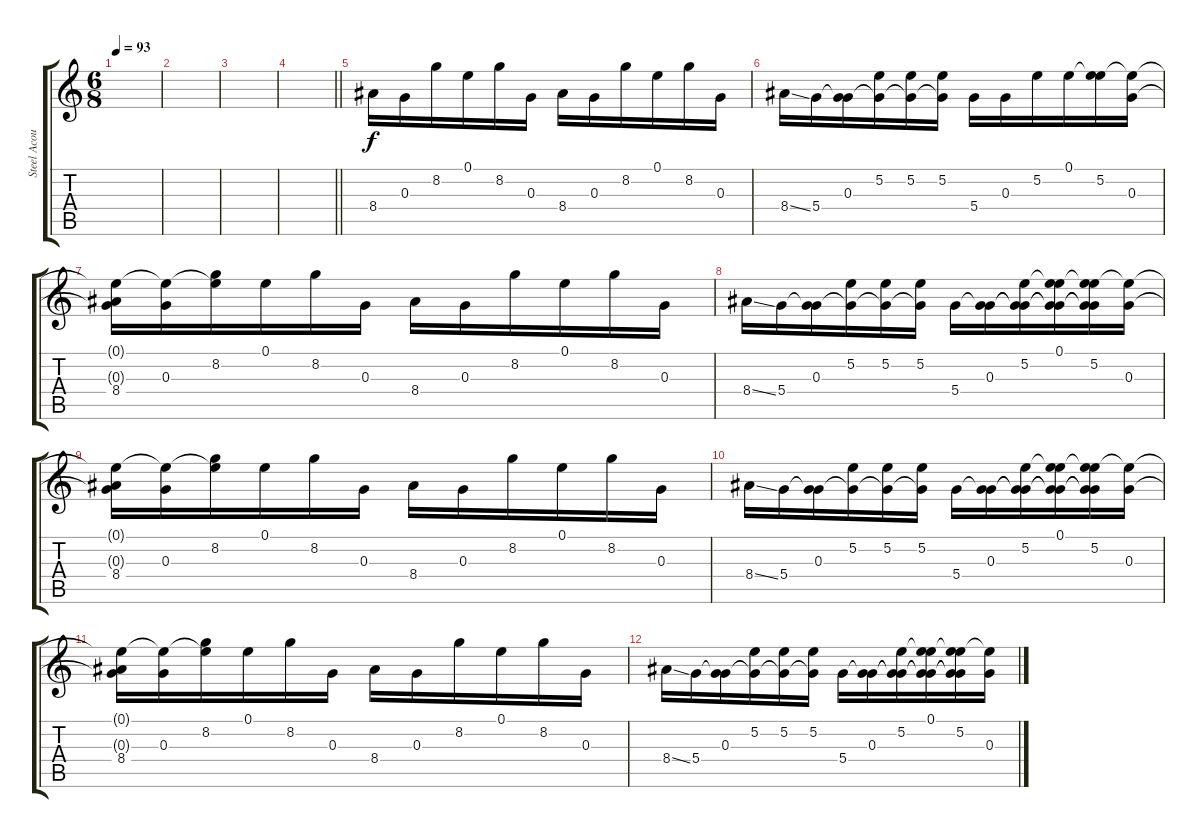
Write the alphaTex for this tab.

\track ("Steel Acoustic Guitar 1 [Peter Lindgren?" "Steel Acou") {instrument acousticguitarsteel}
\staff {score tabs}
\tuning (E4 B3 G3 D3 A2 E2) {hide}
\ts (6 8)
\tempo 93
\clef g2
\ks c
|
|
|
\barLineRight lightlight
|
8.4.16 0.3.16 8.2.16 0.1.16 8.2.16 0.3.16 8.4.16 0.3.16 8.2.16 0.1.16 8.2.16 0.3.16 |
8.4{ss}.16 5.4.16 (0.3 5.4{t}).16 (5.2 5.4{t}).16 (5.2 5.4{t}).16 (5.2 5.4{t}).16 5.4.16 0.3.16 5.2.16 0.1.16 (0.1{t} 5.2).16 (0.1{t} 0.3).16 |
(0.1{t} 0.3{t} 8.4).16 (0.1{t} 0.3).16 (0.1{t} 8.2).16 0.1.16 8.2.16 0.3.16 8.4.16 0.3.16 8.2.16 0.1.16 8.2.16 0.3.16 |
8.4{ss}.16 5.4.16 (0.3 5.4{t}).16 (5.2 5.4{t}).16 (5.2 5.4{t}).16 (5.2 5.4{t}).16 5.4.16 (0.3 5.4{t}).16 (5.2 0.3{t} 5.4{t}).16 (0.1 5.2{t} 0.3{t} 5.4{t}).16 (0.1{t} 5.2 0.3{t} 5.4{t}).16 (0.1{t} 0.3).16 |
(0.1{t} 0.3{t} 8.4).16 (0.1{t} 0.3).16 (0.1{t} 8.2).16 0.1.16 8.2.16 0.3.16 8.4.16 0.3.16 8.2.16 0.1.16 8.2.16 0.3.16 |
8.4{ss}.16 5.4.16 (0.3 5.4{t}).16 (5.2 5.4{t}).16 (5.2 5.4{t}).16 (5.2 5.4{t}).16 5.4.16 (0.3 5.4{t}).16 (5.2 0.3{t} 5.4{t}).16 (0.1 5.2{t} 0.3{t} 5.4{t}).16 (0.1{t} 5.2 0.3{t} 5.4{t}).16 (0.1{t} 0.3).16 |
(0.1{t} 0.3{t} 8.4).16 (0.1{t} 0.3).16 (0.1{t} 8.2).16 0.1.16 8.2.16 0.3.16 8.4.16 0.3.16 8.2.16 0.1.16 8.2.16 0.3.16 |
8.4{ss}.16 5.4.16 (0.3 5.4{t}).16 (5.2 5.4{t}).16 (5.2 5.4{t}).16 (5.2 5.4{t}).16 5.4.16 (0.3 5.4{t}).16 (5.2 0.3{t} 5.4{t}).16 (0.1 5.2{t} 0.3{t} 5.4{t}).16 (0.1{t} 5.2 0.3{t} 5.4{t}).16 (0.1{t} 0.3).16
